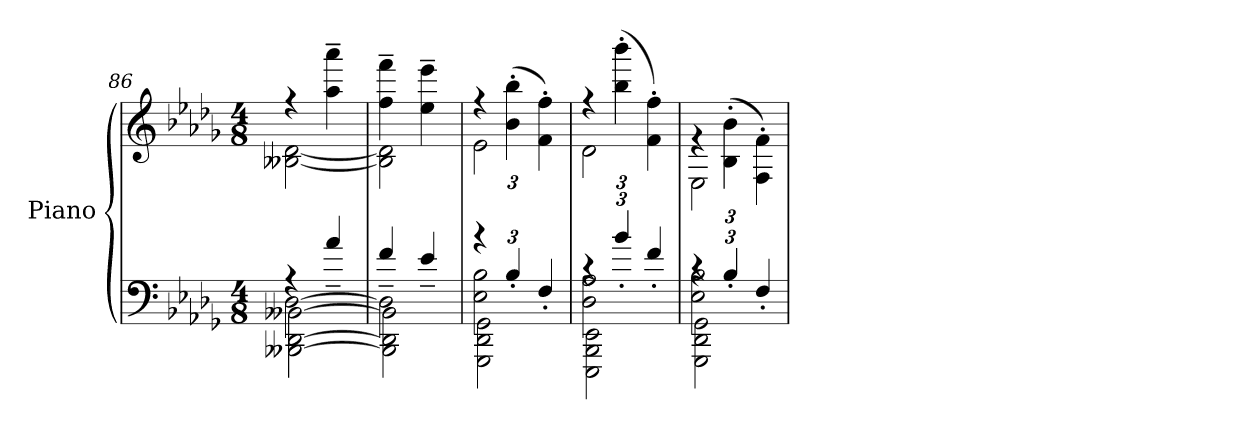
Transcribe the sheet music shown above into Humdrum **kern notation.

**kern	**kern
*part1	*part1
*staff2	*staff1
*I"Piano	*
*I'Pno.	*
*clefF4	*clefG2
*k[b-e-a-d-g-]	*k[b-e-a-d-g-]
*D-:	*D-:
*M4/8	*M4/8
=86	=86
*^	*^
*	*^	*	*
[>2D-\	4rA	[2BBB--X\ [2DD-\ [2BB--X\	4rff	[>2B--X\ [>2d-\
.	4a-~>/	.	4aa-\~< 4aaa-\~<	.
=87	=87	=87	=87	=87
2D-\]	4f~>/	2BBB--\] 2DD-\] 2BB--\]	4ff\~< 4fff\~<	2B--\] 2d-\]
.	4e-~>/	.	4ee-\~< 4eee-\~<	.
=88	=88	=88	=88	=88
*	*Xbrackettup	*	*Xbrackettup	*
2E-\ 2B-\	6rb	2GGG-\ 2DD-\ 2GG-\	6rff	2e-\
.	6B-'</	.	(>6b-\'> 6bb-\'>	.
.	6F'</	.	6f\'> 6ff\'>)	.
=89	=89	=89	=89	=89
2D-\ 2A-\	6rc	2EEE-\ 2BBB-\ 2EE-\	6rff	2d-\
.	6b-'</	.	(>6bb-\'> 6bbb-\'>	.
*	*	*	*8va	*
.	6f'</	.	6ff\'> 6fff\'>)	.
!!LO:PB:g=z	!!
=90	=90	=90	=90	=90
*X8va	*	*	*	*
2E-\ 2B-\	6rc	2GGG-\ 2DD-\ 2GG-\	6rff	2e-\
.	6B-'</	.	(>6b-\'> 6bb-\'>	.
.	6F'</	.	6f\'> 6ff\'>)	.
*v	*v	*v	*	*
*	*v	*v
=	=
*-	*-
